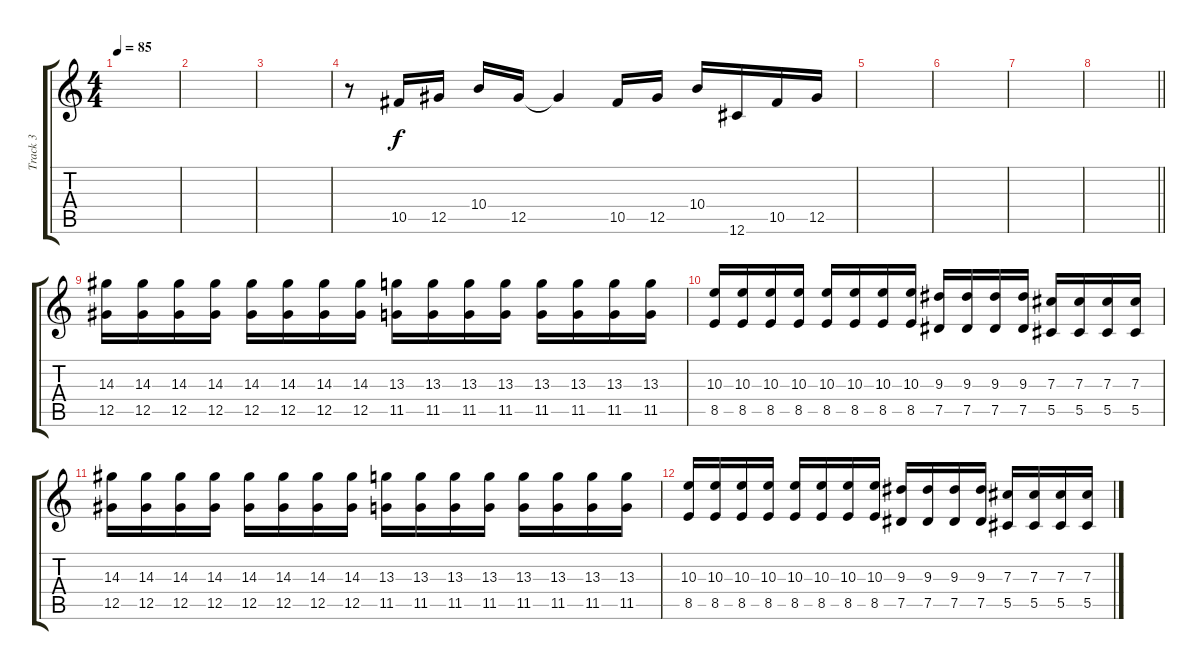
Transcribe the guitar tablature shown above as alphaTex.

\track ("Track 3" "Track 3") {instrument overdrivenguitar}
\staff {score tabs}
\tuning (Eb4 Bb3 Gb3 Db3 Ab2 Db2) {hide}
\ts (4 4)
\tempo 85
\clef g2
\ks c
|
|
|
r.8 10.5.16 12.5.16 10.4.16 12.5.16 12.5{t}.4 10.5.16 12.5.16 10.4.16 12.6.16 10.5.16 12.5.16 |
|
|
|
\barLineRight lightlight
|
(14.3 12.5).16 (14.3 12.5).16 (14.3 12.5).16 (14.3 12.5).16 (14.3 12.5).16 (14.3 12.5).16 (14.3 12.5).16 (14.3 12.5).16 (13.3 11.5).16 (13.3 11.5).16 (13.3 11.5).16 (13.3 11.5).16 (13.3 11.5).16 (13.3 11.5).16 (13.3 11.5).16 (13.3 11.5).16 |
(10.3 8.5).16 (10.3 8.5).16 (10.3 8.5).16 (10.3 8.5).16 (10.3 8.5).16 (10.3 8.5).16 (10.3 8.5).16 (10.3 8.5).16 (9.3 7.5).16 (9.3 7.5).16 (9.3 7.5).16 (9.3 7.5).16 (7.3 5.5).16 (7.3 5.5).16 (7.3 5.5).16 (7.3 5.5).16 |
(14.3 12.5).16 (14.3 12.5).16 (14.3 12.5).16 (14.3 12.5).16 (14.3 12.5).16 (14.3 12.5).16 (14.3 12.5).16 (14.3 12.5).16 (13.3 11.5).16 (13.3 11.5).16 (13.3 11.5).16 (13.3 11.5).16 (13.3 11.5).16 (13.3 11.5).16 (13.3 11.5).16 (13.3 11.5).16 |
(10.3 8.5).16 (10.3 8.5).16 (10.3 8.5).16 (10.3 8.5).16 (10.3 8.5).16 (10.3 8.5).16 (10.3 8.5).16 (10.3 8.5).16 (9.3 7.5).16 (9.3 7.5).16 (9.3 7.5).16 (9.3 7.5).16 (7.3 5.5).16 (7.3 5.5).16 (7.3 5.5).16 (7.3 5.5).16
